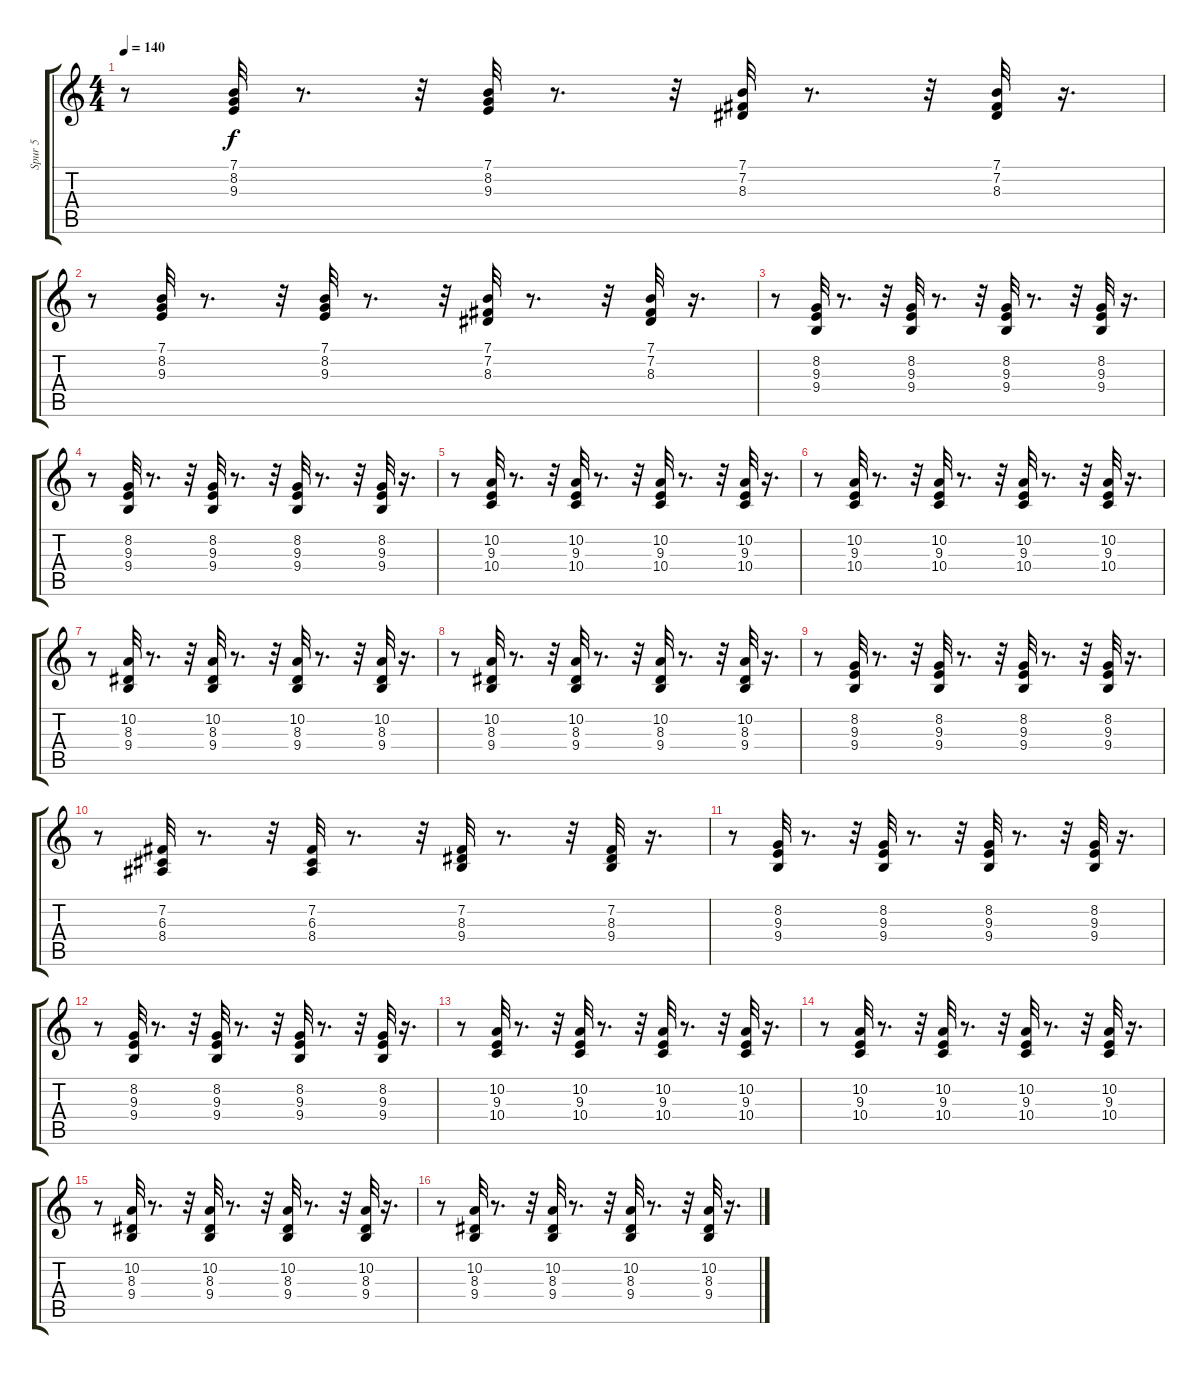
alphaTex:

\track ("Spur 5" "Spur 5") {instrument lead2sawtooth}
\staff {score tabs}
\tuning (E4 B3 G3 D3 A2 E2) {hide}
\ts (4 4)
\tempo 140
\clef g2
\ks c
r.8{dy f} (7.1 8.2 9.3).32 r.8{d} r.32 (7.1 8.2 9.3).32 r.8{d} r.32 (7.1 7.2 8.3).32 r.8{d} r.32 (7.1 7.2 8.3).32 r.16{d} |
r.8 (7.1 8.2 9.3).32 r.8{d} r.32 (7.1 8.2 9.3).32 r.8{d} r.32 (7.1 7.2 8.3).32 r.8{d} r.32 (7.1 7.2 8.3).32 r.16{d} |
r.8 (8.2 9.3 9.4).32 r.8{d} r.32 (8.2 9.3 9.4).32 r.8{d} r.32 (8.2 9.3 9.4).32 r.8{d} r.32 (8.2 9.3 9.4).32 r.16{d} |
r.8 (8.2 9.3 9.4).32 r.8{d} r.32 (8.2 9.3 9.4).32 r.8{d} r.32 (8.2 9.3 9.4).32 r.8{d} r.32 (8.2 9.3 9.4).32 r.16{d} |
r.8 (10.2 9.3 10.4).32 r.8{d} r.32 (10.2 9.3 10.4).32 r.8{d} r.32 (10.2 9.3 10.4).32 r.8{d} r.32 (10.2 9.3 10.4).32 r.16{d} |
r.8 (10.2 9.3 10.4).32 r.8{d} r.32 (10.2 9.3 10.4).32 r.8{d} r.32 (10.2 9.3 10.4).32 r.8{d} r.32 (10.2 9.3 10.4).32 r.16{d} |
r.8 (10.2 8.3 9.4).32 r.8{d} r.32 (10.2 8.3 9.4).32 r.8{d} r.32 (10.2 8.3 9.4).32 r.8{d} r.32 (10.2 8.3 9.4).32 r.16{d} |
r.8 (10.2 8.3 9.4).32 r.8{d} r.32 (10.2 8.3 9.4).32 r.8{d} r.32 (10.2 8.3 9.4).32 r.8{d} r.32 (10.2 8.3 9.4).32 r.16{d} |
r.8 (8.2 9.3 9.4).32 r.8{d} r.32 (8.2 9.3 9.4).32 r.8{d} r.32 (8.2 9.3 9.4).32 r.8{d} r.32 (8.2 9.3 9.4).32 r.16{d} |
r.8 (7.2 6.3 8.4).32 r.8{d} r.32 (7.2 6.3 8.4).32 r.8{d} r.32 (7.2 8.3 9.4).32 r.8{d} r.32 (7.2 8.3 9.4).32 r.16{d} |
r.8 (8.2 9.3 9.4).32 r.8{d} r.32 (8.2 9.3 9.4).32 r.8{d} r.32 (8.2 9.3 9.4).32 r.8{d} r.32 (8.2 9.3 9.4).32 r.16{d} |
r.8 (8.2 9.3 9.4).32 r.8{d} r.32 (8.2 9.3 9.4).32 r.8{d} r.32 (8.2 9.3 9.4).32 r.8{d} r.32 (8.2 9.3 9.4).32 r.16{d} |
r.8 (10.2 9.3 10.4).32 r.8{d} r.32 (10.2 9.3 10.4).32 r.8{d} r.32 (10.2 9.3 10.4).32 r.8{d} r.32 (10.2 9.3 10.4).32 r.16{d} |
r.8 (10.2 9.3 10.4).32 r.8{d} r.32 (10.2 9.3 10.4).32 r.8{d} r.32 (10.2 9.3 10.4).32 r.8{d} r.32 (10.2 9.3 10.4).32 r.16{d} |
r.8 (10.2 8.3 9.4).32 r.8{d} r.32 (10.2 8.3 9.4).32 r.8{d} r.32 (10.2 8.3 9.4).32 r.8{d} r.32 (10.2 8.3 9.4).32 r.16{d} |
r.8 (10.2 8.3 9.4).32 r.8{d} r.32 (10.2 8.3 9.4).32 r.8{d} r.32 (10.2 8.3 9.4).32 r.8{d} r.32 (10.2 8.3 9.4).32 r.16{d}
